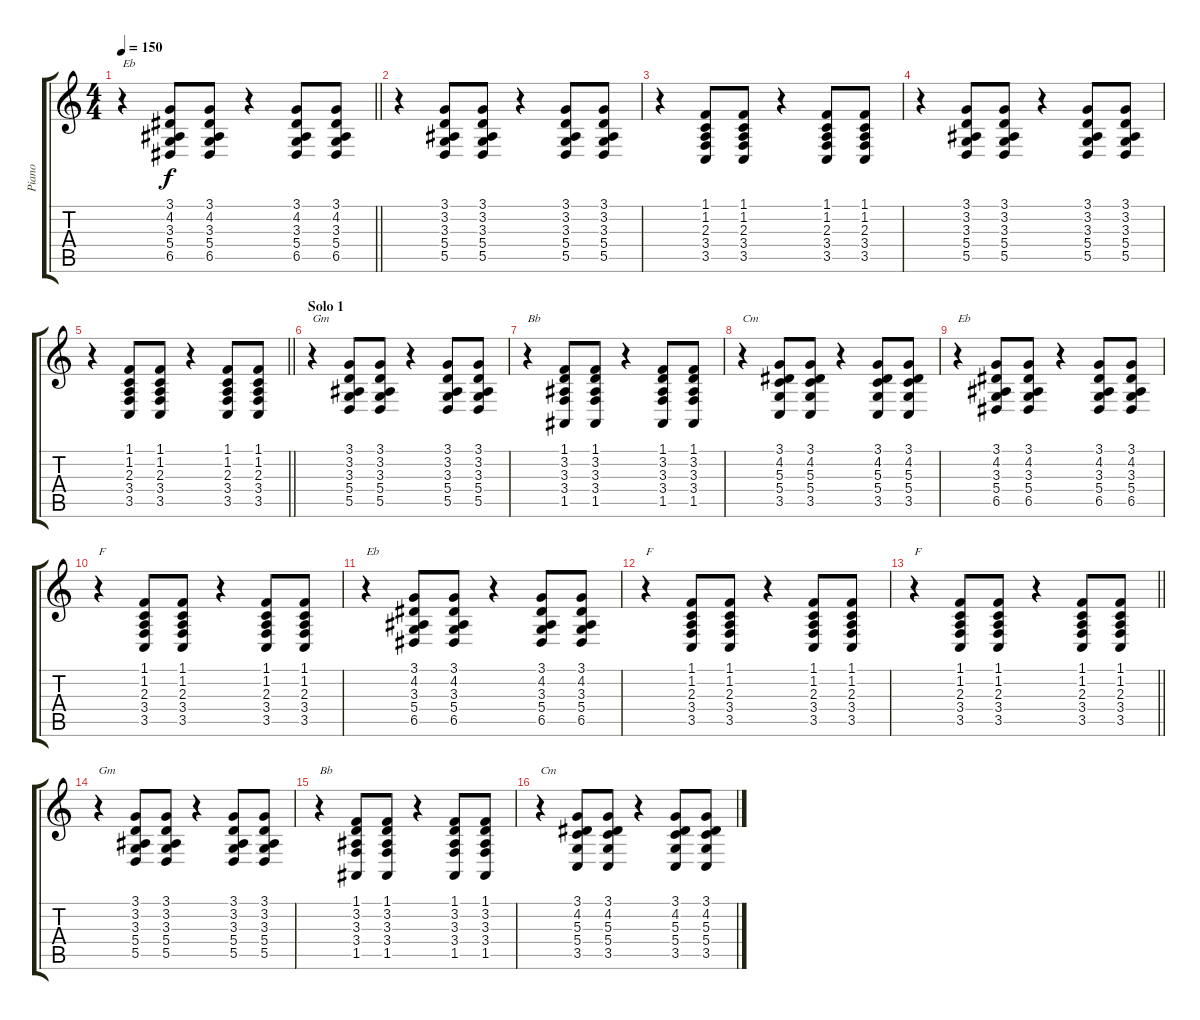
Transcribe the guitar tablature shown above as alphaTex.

\track ("Piano" "Piano") {instrument acousticgrandpiano}
\staff {score tabs}
\tuning (E4 B3 G3 D3 A2 E2) {hide}
\ts (4 4)
\tempo 150
\clef g2
\barLineRight lightlight
\ks c
r.4{txt "Eb" dy f} (3.1 4.2 3.3 5.4 6.5).8 (3.1 4.2 3.3 5.4 6.5).8 r.4 (3.1 4.2 3.3 5.4 6.5).8 (3.1 4.2 3.3 5.4 6.5).8 |
\section ("" "")
r.4 (3.1 3.2 3.3 5.4 5.5).8 (3.1 3.2 3.3 5.4 5.5).8 r.4 (3.1 3.2 3.3 5.4 5.5).8 (3.1 3.2 3.3 5.4 5.5).8 |
r.4 (1.1 1.2 2.3 3.4 3.5).8 (1.1 1.2 2.3 3.4 3.5).8 r.4 (1.1 1.2 2.3 3.4 3.5).8 (1.1 1.2 2.3 3.4 3.5).8 |
r.4 (3.1 3.2 3.3 5.4 5.5).8 (3.1 3.2 3.3 5.4 5.5).8 r.4 (3.1 3.2 3.3 5.4 5.5).8 (3.1 3.2 3.3 5.4 5.5).8 |
\barLineRight lightlight
r.4 (1.1 1.2 2.3 3.4 3.5).8 (1.1 1.2 2.3 3.4 3.5).8 r.4 (1.1 1.2 2.3 3.4 3.5).8 (1.1 1.2 2.3 3.4 3.5).8 |
\section ("" "Solo 1")
r.4{txt "Gm"} (3.1 3.2 3.3 5.4 5.5).8 (3.1 3.2 3.3 5.4 5.5).8 r.4 (3.1 3.2 3.3 5.4 5.5).8 (3.1 3.2 3.3 5.4 5.5).8 |
r.4{txt "Bb"} (1.1 3.2 3.3 3.4 1.5).8 (1.1 3.2 3.3 3.4 1.5).8 r.4 (1.1 3.2 3.3 3.4 1.5).8 (1.1 3.2 3.3 3.4 1.5).8 |
r.4{txt "Cm"} (3.1 4.2 5.3 5.4 3.5).8 (3.1 4.2 5.3 5.4 3.5).8 r.4 (3.1 4.2 5.3 5.4 3.5).8 (3.1 4.2 5.3 5.4 3.5).8 |
r.4{txt "Eb"} (3.1 4.2 3.3 5.4 6.5).8 (3.1 4.2 3.3 5.4 6.5).8 r.4 (3.1 4.2 3.3 5.4 6.5).8 (3.1 4.2 3.3 5.4 6.5).8 |
r.4{txt "F"} (1.1 1.2 2.3 3.4 3.5).8 (1.1 1.2 2.3 3.4 3.5).8 r.4 (1.1 1.2 2.3 3.4 3.5).8 (1.1 1.2 2.3 3.4 3.5).8 |
r.4{txt "Eb"} (3.1 4.2 3.3 5.4 6.5).8 (3.1 4.2 3.3 5.4 6.5).8 r.4 (3.1 4.2 3.3 5.4 6.5).8 (3.1 4.2 3.3 5.4 6.5).8 |
r.4{txt "F"} (1.1 1.2 2.3 3.4 3.5).8 (1.1 1.2 2.3 3.4 3.5).8 r.4 (1.1 1.2 2.3 3.4 3.5).8 (1.1 1.2 2.3 3.4 3.5).8 |
\barLineRight lightlight
r.4{txt "F"} (1.1 1.2 2.3 3.4 3.5).8 (1.1 1.2 2.3 3.4 3.5).8 r.4 (1.1 1.2 2.3 3.4 3.5).8 (1.1 1.2 2.3 3.4 3.5).8 |
r.4{txt "Gm"} (3.1 3.2 3.3 5.4 5.5).8 (3.1 3.2 3.3 5.4 5.5).8 r.4 (3.1 3.2 3.3 5.4 5.5).8 (3.1 3.2 3.3 5.4 5.5).8 |
r.4{txt "Bb"} (1.1 3.2 3.3 3.4 1.5).8 (1.1 3.2 3.3 3.4 1.5).8 r.4 (1.1 3.2 3.3 3.4 1.5).8 (1.1 3.2 3.3 3.4 1.5).8 |
r.4{txt "Cm"} (3.1 4.2 5.3 5.4 3.5).8 (3.1 4.2 5.3 5.4 3.5).8 r.4 (3.1 4.2 5.3 5.4 3.5).8 (3.1 4.2 5.3 5.4 3.5).8
